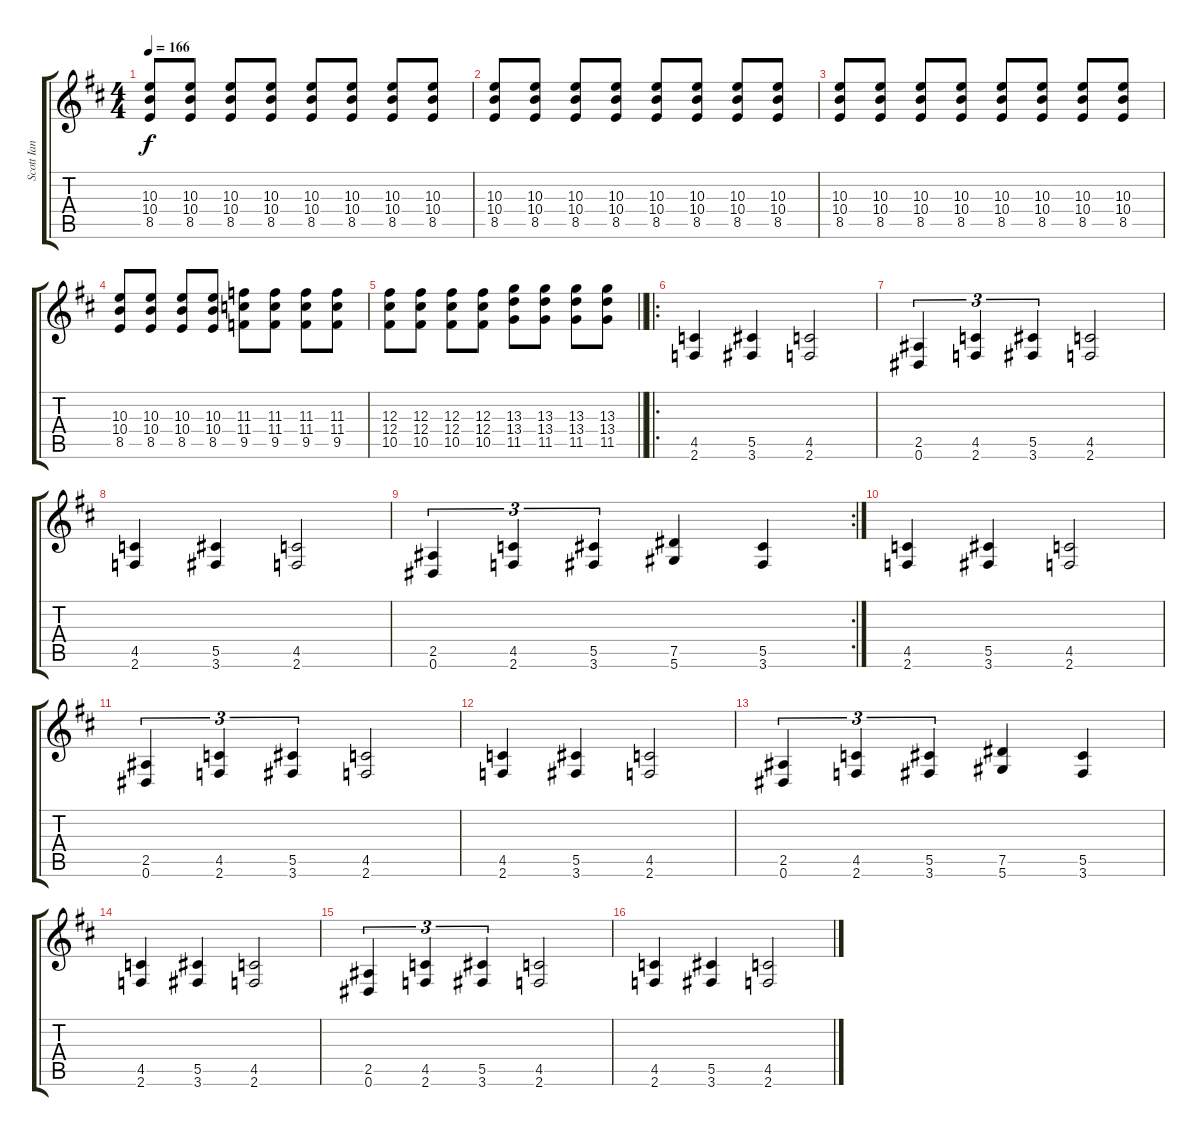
\track ("Scott Ian" "Scott Ian") {instrument distortionguitar}
\staff {score tabs}
\tuning (Eb4 Bb3 Gb3 Db3 Ab2 Eb2) {hide}
\ts (4 4)
\tempo 166
\clef g2
\ks d
(10.3 10.4 8.5).8{dy f} (10.3 10.4 8.5).8 (10.3 10.4 8.5).8 (10.3 10.4 8.5).8 (10.3 10.4 8.5).8 (10.3 10.4 8.5).8 (10.3 10.4 8.5).8 (10.3 10.4 8.5).8 |
(10.3 10.4 8.5).8 (10.3 10.4 8.5).8 (10.3 10.4 8.5).8 (10.3 10.4 8.5).8 (10.3 10.4 8.5).8 (10.3 10.4 8.5).8 (10.3 10.4 8.5).8 (10.3 10.4 8.5).8 |
(10.3 10.4 8.5).8 (10.3 10.4 8.5).8 (10.3 10.4 8.5).8 (10.3 10.4 8.5).8 (10.3 10.4 8.5).8 (10.3 10.4 8.5).8 (10.3 10.4 8.5).8 (10.3 10.4 8.5).8 |
(10.3 10.4 8.5).8 (10.3 10.4 8.5).8 (10.3 10.4 8.5).8 (10.3 10.4 8.5).8 (11.3 11.4 9.5).8 (11.3 11.4 9.5).8 (11.3 11.4 9.5).8 (11.3 11.4 9.5).8 |
\barLineRight lightlight
(12.3 12.4 10.5).8 (12.3 12.4 10.5).8 (12.3 12.4 10.5).8 (12.3 12.4 10.5).8 (13.3 13.4 11.5).8 (13.3 13.4 11.5).8 (13.3 13.4 11.5).8 (13.3 13.4 11.5).8 |
\ro
(4.5 2.6).4 (5.5 3.6).4 (4.5 2.6).2 |
(2.5 0.6).4{tu (3 2)} (4.5 2.6).4{tu (3 2)} (5.5 3.6).4{tu (3 2)} (4.5 2.6).2 |
(4.5 2.6).4 (5.5 3.6).4 (4.5 2.6).2 |
\rc 2
(2.5 0.6).4{tu (3 2)} (4.5 2.6).4{tu (3 2)} (5.5 3.6).4{tu (3 2)} (7.5 5.6).4 (5.5 3.6).4 |
(4.5 2.6).4 (5.5 3.6).4 (4.5 2.6).2 |
(2.5 0.6).4{tu (3 2)} (4.5 2.6).4{tu (3 2)} (5.5 3.6).4{tu (3 2)} (4.5 2.6).2 |
(4.5 2.6).4 (5.5 3.6).4 (4.5 2.6).2 |
(2.5 0.6).4{tu (3 2)} (4.5 2.6).4{tu (3 2)} (5.5 3.6).4{tu (3 2)} (7.5 5.6).4 (5.5 3.6).4 |
(4.5 2.6).4 (5.5 3.6).4 (4.5 2.6).2 |
(2.5 0.6).4{tu (3 2)} (4.5 2.6).4{tu (3 2)} (5.5 3.6).4{tu (3 2)} (4.5 2.6).2 |
(4.5 2.6).4 (5.5 3.6).4 (4.5 2.6).2
